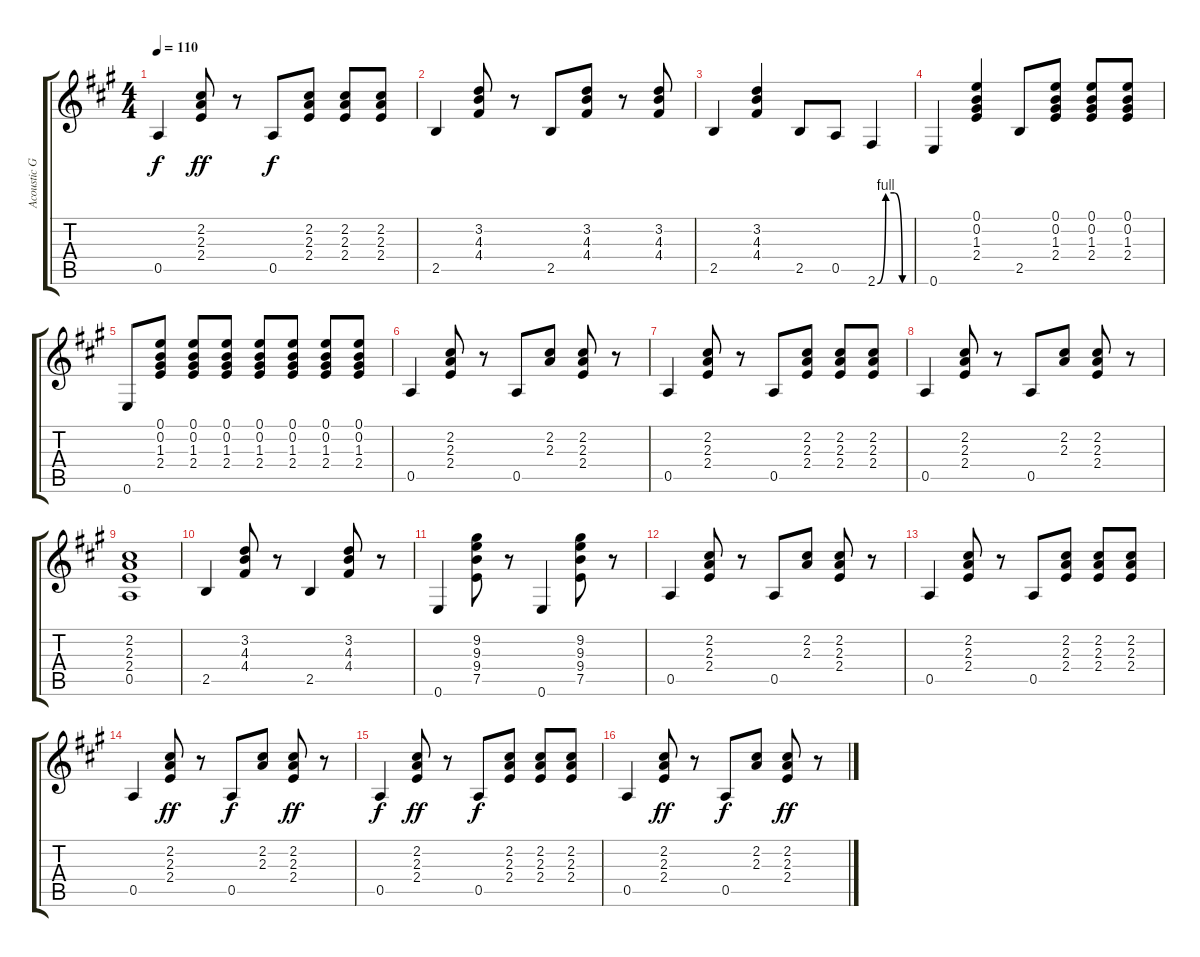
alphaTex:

\track ("Acoustic Guitar" "Acoustic G") {instrument acousticguitarsteel}
\staff {score tabs}
\tuning (E4 B3 G3 D3 A2 E2) {hide}
\ts (4 4)
\tempo 110
\clef g2
\ks a
0.5.4{dy f} (2.2 2.3 2.4).8{dy ff} r.8 0.5.8{dy f} (2.2 2.3 2.4).8 (2.2 2.3 2.4).8 (2.2 2.3 2.4).8 |
2.5.4 (3.2 4.3 4.4).8 r.8 2.5.8 (3.2 4.3 4.4).8 r.8 (3.2 4.3 4.4).8 |
2.5.4 (3.2 4.3 4.4).4 2.5.8 0.5.8 2.6{be (custom 0 0 15 4 30 4 45 0 60 0)}.4 |
0.6.4 (0.1 0.2 1.3 2.4).4 2.5.8 (0.1 0.2 1.3 2.4).8 (0.1 0.2 1.3 2.4).8 (0.1 0.2 1.3 2.4).8 |
0.6.8 (0.1 0.2 1.3 2.4).8 (0.1 0.2 1.3 2.4).8 (0.1 0.2 1.3 2.4).8 (0.1 0.2 1.3 2.4).8 (0.1 0.2 1.3 2.4).8 (0.1 0.2 1.3 2.4).8 (0.1 0.2 1.3 2.4).8 |
0.5.4 (2.2 2.3 2.4).8 r.8 0.5.8 (2.2 2.3).8 (2.2 2.3 2.4).8 r.8 |
0.5.4 (2.2 2.3 2.4).8 r.8 0.5.8 (2.2 2.3 2.4).8 (2.2 2.3 2.4).8 (2.2 2.3 2.4).8 |
0.5.4 (2.2 2.3 2.4).8 r.8 0.5.8 (2.2 2.3).8 (2.2 2.3 2.4).8 r.8 |
(2.2 2.3 2.4 0.5).1 |
2.5.4 (3.2 4.3 4.4).8 r.8 2.5.4 (3.2 4.3 4.4).8 r.8 |
0.6.4 (9.2 9.3 9.4 7.5).8 r.8 0.6.4 (9.2 9.3 9.4 7.5).8 r.8 |
0.5.4 (2.2 2.3 2.4).8 r.8 0.5.8 (2.2 2.3).8 (2.2 2.3 2.4).8 r.8 |
0.5.4 (2.2 2.3 2.4).8 r.8 0.5.8 (2.2 2.3 2.4).8 (2.2 2.3 2.4).8 (2.2 2.3 2.4).8 |
0.5.4 (2.2 2.3 2.4).8{dy ff} r.8 0.5.8{dy f} (2.2 2.3).8 (2.2 2.3 2.4).8{dy ff} r.8 |
0.5.4{dy f} (2.2 2.3 2.4).8{dy ff} r.8 0.5.8{dy f} (2.2 2.3 2.4).8 (2.2 2.3 2.4).8 (2.2 2.3 2.4).8 |
0.5.4 (2.2 2.3 2.4).8{dy ff} r.8 0.5.8{dy f} (2.2 2.3).8 (2.2 2.3 2.4).8{dy ff} r.8
